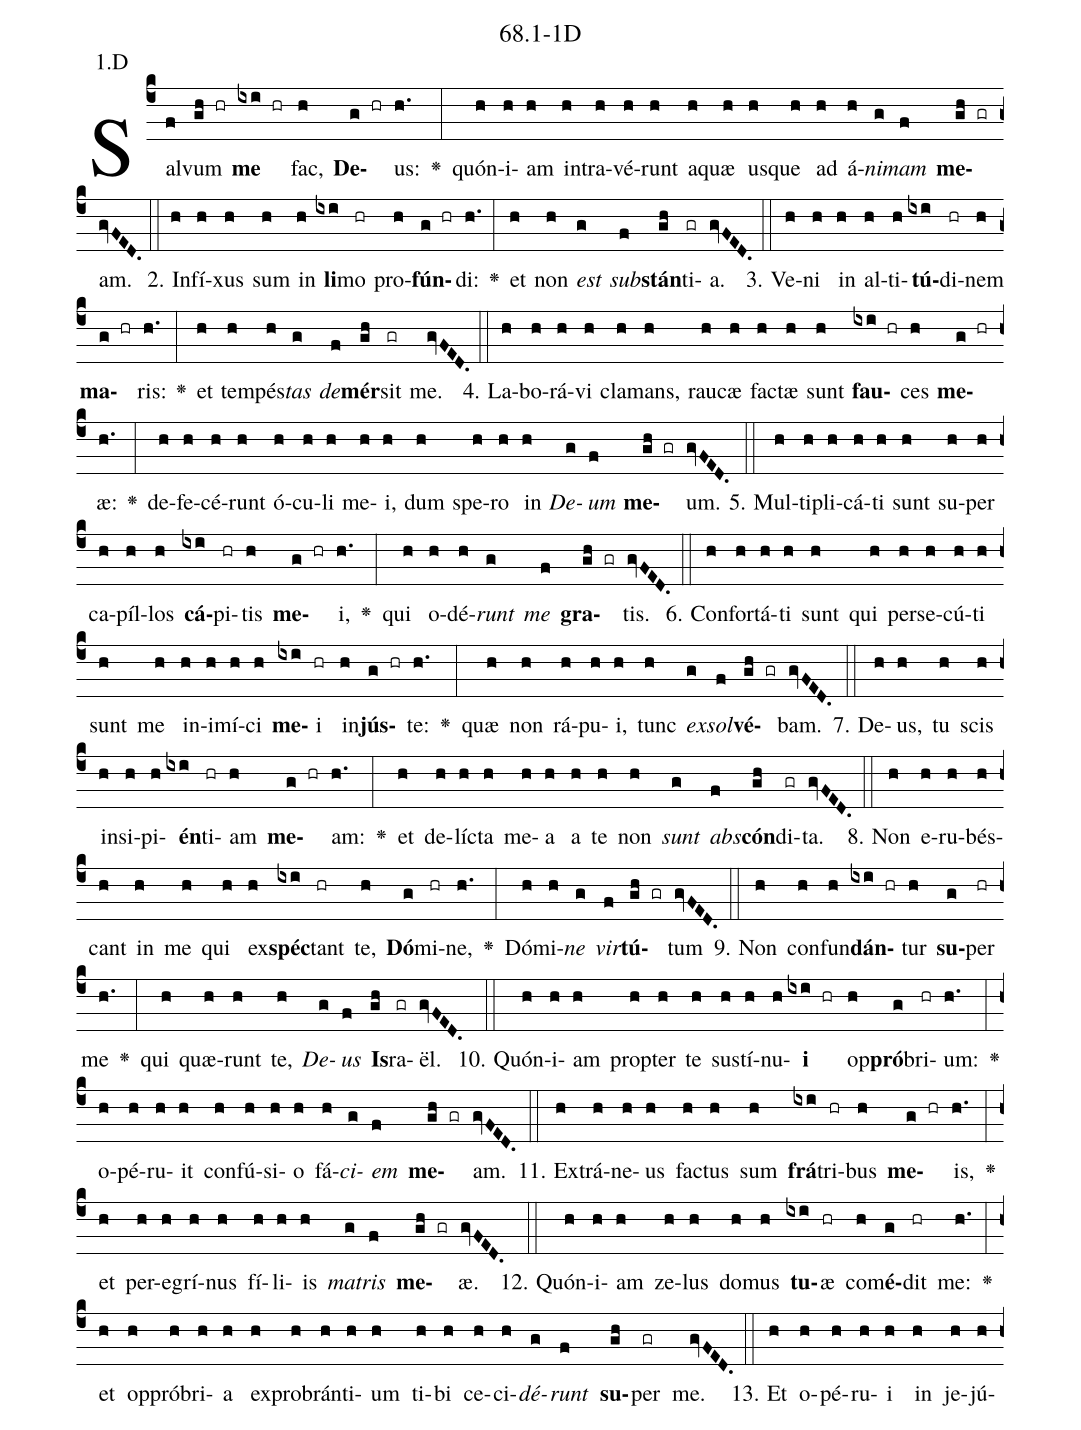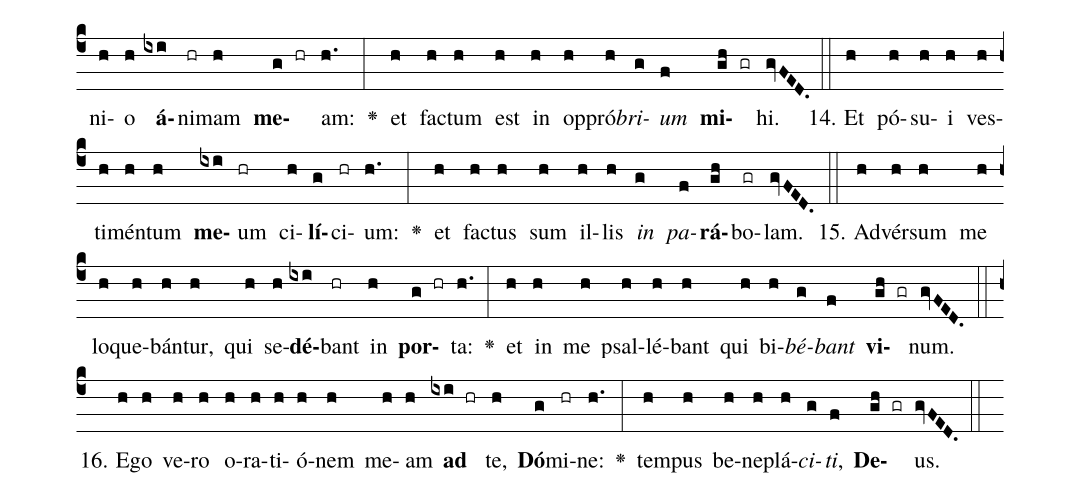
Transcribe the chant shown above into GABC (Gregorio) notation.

name: 68.1-1D;
annotation: 1.D;
%%
(c4)Sal(f)vum(gh hr) <b>me</b>(ixi hr) fac,(h) <b>De</b>(g hr)us:(h.) <v>\greheightstar</v>(:) quón(h)i(h)am(h) in(h)tra(h)vé(h)runt(h) a(h)quæ(h) us(h)que(h) ad(h) á(h)<i>ni</i>(g)<i>mam</i>(f) <b>me</b>(gh gr)am.(gvFED.) (::)
2. In(h)fí(h)xus(h) sum(h) in(h) <b>li</b>(ixi)mo(hr) pro(h)<b>fún</b>(g hr)di:(h.) <v>\greheightstar</v>(:) et(h) non(h) <i>est</i>(g) <i>sub</i>(f)<b>stán</b>(gh)ti(gr)a.(gvFED.) (::)
3. Ve(h)ni(h) in(h) al(h)ti(h)<b>tú</b>(ixi)di(hr)nem(h) <b>ma</b>(g hr)ris:(h.) <v>\greheightstar</v>(:) et(h) tem(h)pés(h)<i>tas</i>(g) <i>de</i>(f)<b>mér</b>(gh)sit(gr) me.(gvFED.) (::)
4. La(h)bo(h)rá(h)vi(h) cla(h)mans,(h) rau(h)cæ(h) fac(h)tæ(h) sunt(h) <b>fau</b>(ixi hr)ces(h) <b>me</b>(g hr)æ:(h.) <v>\greheightstar</v>(:) de(h)fe(h)cé(h)runt(h) ó(h)cu(h)li(h) me(h)i,(h) dum(h) spe(h)ro(h) in(h) <i>De</i>(g)<i>um</i>(f) <b>me</b>(gh gr)um.(gvFED.) (::)
5. Mul(h)ti(h)pli(h)cá(h)ti(h) sunt(h) su(h)per(h) ca(h)píl(h)los(h) <b>cá</b>(ixi)pi(hr)tis(h) <b>me</b>(g hr)i,(h.) <v>\greheightstar</v>(:) qui(h) o(h)dé(h)<i>runt</i>(g) <i>me</i>(f) <b>gra</b>(gh gr)tis.(gvFED.) (::)
6. Con(h)for(h)tá(h)ti(h) sunt(h) qui(h) per(h)se(h)cú(h)ti(h) sunt(h) me(h) in(h)i(h)mí(h)ci(h) <b>me</b>(ixi)i(hr) in(h)<b>jús</b>(g hr)te:(h.) <v>\greheightstar</v>(:) quæ(h) non(h) rá(h)pu(h)i,(h) tunc(h) <i>ex</i>(g)<i>sol</i>(f)<b>vé</b>(gh gr)bam.(gvFED.) (::)
7. De(h)us,(h) tu(h) scis(h) in(h)si(h)pi(h)<b>én</b>(ixi)ti(hr)am(h) <b>me</b>(g hr)am:(h.) <v>\greheightstar</v>(:) et(h) de(h)líc(h)ta(h) me(h)a(h) a(h) te(h) non(h) <i>sunt</i>(g) <i>abs</i>(f)<b>cón</b>(gh)di(gr)ta.(gvFED.) (::)
8. Non(h) e(h)ru(h)bés(h)cant(h) in(h) me(h) qui(h) ex(h)<b>spéc</b>(ixi)tant(hr) te,(h) <b>Dó</b>(g)mi(hr)ne,(h.) <v>\greheightstar</v>(:) Dó(h)mi(h)<i>ne</i>(g) <i>vir</i>(f)<b>tú</b>(gh gr)tum(gvFED.) (::)
9. Non(h) con(h)fun(h)<b>dán</b>(ixi hr)tur(h) <b>su</b>(g)per(hr) me(h.) <v>\greheightstar</v>(:) qui(h) quæ(h)runt(h) te,(h) <i>De</i>(g)<i>us</i>(f) <b>Is</b>(gh)ra(gr)ël.(gvFED.) (::)
10. Quón(h)i(h)am(h) prop(h)ter(h) te(h) sus(h)tí(h)nu(h)<b>i</b>(ixi hr) op(h)<b>pró</b>(g)bri(hr)um:(h.) <v>\greheightstar</v>(:) o(h)pé(h)ru(h)it(h) con(h)fú(h)si(h)o(h) fá(h)<i>ci</i>(g)<i>em</i>(f) <b>me</b>(gh gr)am.(gvFED.) (::)
11. Ex(h)trá(h)ne(h)us(h) fac(h)tus(h) sum(h) <b>frá</b>(ixi)tri(hr)bus(h) <b>me</b>(g hr)is,(h.) <v>\greheightstar</v>(:) et(h) per(h)e(h)grí(h)nus(h) fí(h)li(h)is(h) <i>ma</i>(g)<i>tris</i>(f) <b>me</b>(gh gr)æ.(gvFED.) (::)
12. Quón(h)i(h)am(h) ze(h)lus(h) do(h)mus(h) <b>tu</b>(ixi)æ(hr) com(h)<b>é</b>(g)dit(hr) me:(h.) <v>\greheightstar</v>(:) et(h) op(h)pró(h)bri(h)a(h) ex(h)pro(h)brán(h)ti(h)um(h) ti(h)bi(h) ce(h)ci(h)<i>dé</i>(g)<i>runt</i>(f) <b>su</b>(gh)per(gr) me.(gvFED.) (::)
13. Et(h) o(h)pé(h)ru(h)i(h) in(h) je(h)jú(h)ni(h)o(h) <b>á</b>(ixi)ni(hr)mam(h) <b>me</b>(g hr)am:(h.) <v>\greheightstar</v>(:) et(h) fac(h)tum(h) est(h) in(h) op(h)pró(h)<i>bri</i>(g)<i>um</i>(f) <b>mi</b>(gh gr)hi.(gvFED.) (::)
14. Et(h) pó(h)su(h)i(h) ves(h)ti(h)mén(h)tum(h) <b>me</b>(ixi)um(hr) ci(h)<b>lí</b>(g)ci(hr)um:(h.) <v>\greheightstar</v>(:) et(h) fac(h)tus(h) sum(h) il(h)lis(h) <i>in</i>(g) <i>pa</i>(f)<b>rá</b>(gh)bo(gr)lam.(gvFED.) (::)
15. Ad(h)vér(h)sum(h) me(h) lo(h)que(h)bán(h)tur,(h) qui(h) se(h)<b>dé</b>(ixi)bant(hr) in(h) <b>por</b>(g hr)ta:(h.) <v>\greheightstar</v>(:) et(h) in(h) me(h) psal(h)lé(h)bant(h) qui(h) bi(h)<i>bé</i>(g)<i>bant</i>(f) <b>vi</b>(gh gr)num.(gvFED.) (::)
16. E(h)go(h) ve(h)ro(h) o(h)ra(h)ti(h)ó(h)nem(h) me(h)am(h) <b>ad</b>(ixi hr) te,(h) <b>Dó</b>(g)mi(hr)ne:(h.) <v>\greheightstar</v>(:) tem(h)pus(h) be(h)ne(h)plá(h)<i>ci</i>(g)<i>ti</i>,(f) <b>De</b>(gh gr)us.(gvFED.) (::)
